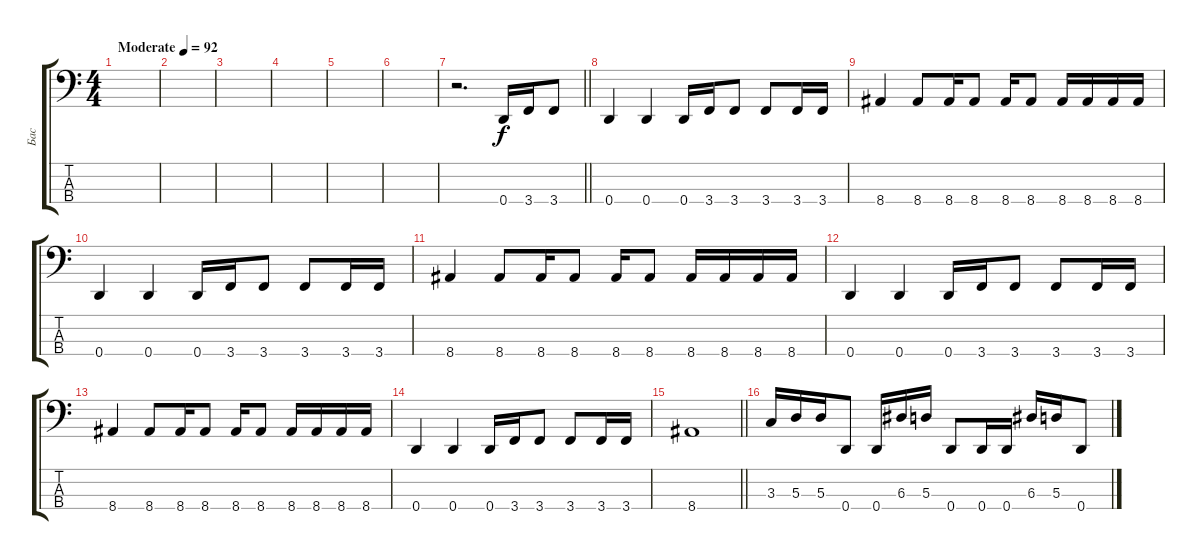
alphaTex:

\track ("Бас" "Бас") {instrument electricbassfinger}
\staff {score tabs}
\tuning (G2 D2 A1 D1) {hide}
\ts (4 4)
\tempo (92 "Moderate")
\clef f4
\ks c
|
|
|
|
|
|
\barLineRight lightlight
r.2{d} 0.4.16 3.4.16 3.4.8 |
0.4.4 0.4.4 0.4.16 3.4.16 3.4.8 3.4.8 3.4.16 3.4.16 |
8.4.4 8.4.8 8.4.16 8.4.8 8.4.16 8.4.8 8.4.16 8.4.16 8.4.16 8.4.16 |
0.4.4 0.4.4 0.4.16 3.4.16 3.4.8 3.4.8 3.4.16 3.4.16 |
8.4.4 8.4.8 8.4.16 8.4.8 8.4.16 8.4.8 8.4.16 8.4.16 8.4.16 8.4.16 |
0.4.4 0.4.4 0.4.16 3.4.16 3.4.8 3.4.8 3.4.16 3.4.16 |
8.4.4 8.4.8 8.4.16 8.4.8 8.4.16 8.4.8 8.4.16 8.4.16 8.4.16 8.4.16 |
0.4.4 0.4.4 0.4.16 3.4.16 3.4.8 3.4.8 3.4.16 3.4.16 |
\barLineRight lightlight
8.4.1 |
3.3.16 5.3.16 5.3.16 0.4.8 0.4.16 6.3.16 5.3.16 0.4.8 0.4.16 0.4.16 6.3.16 5.3.16 0.4.8
